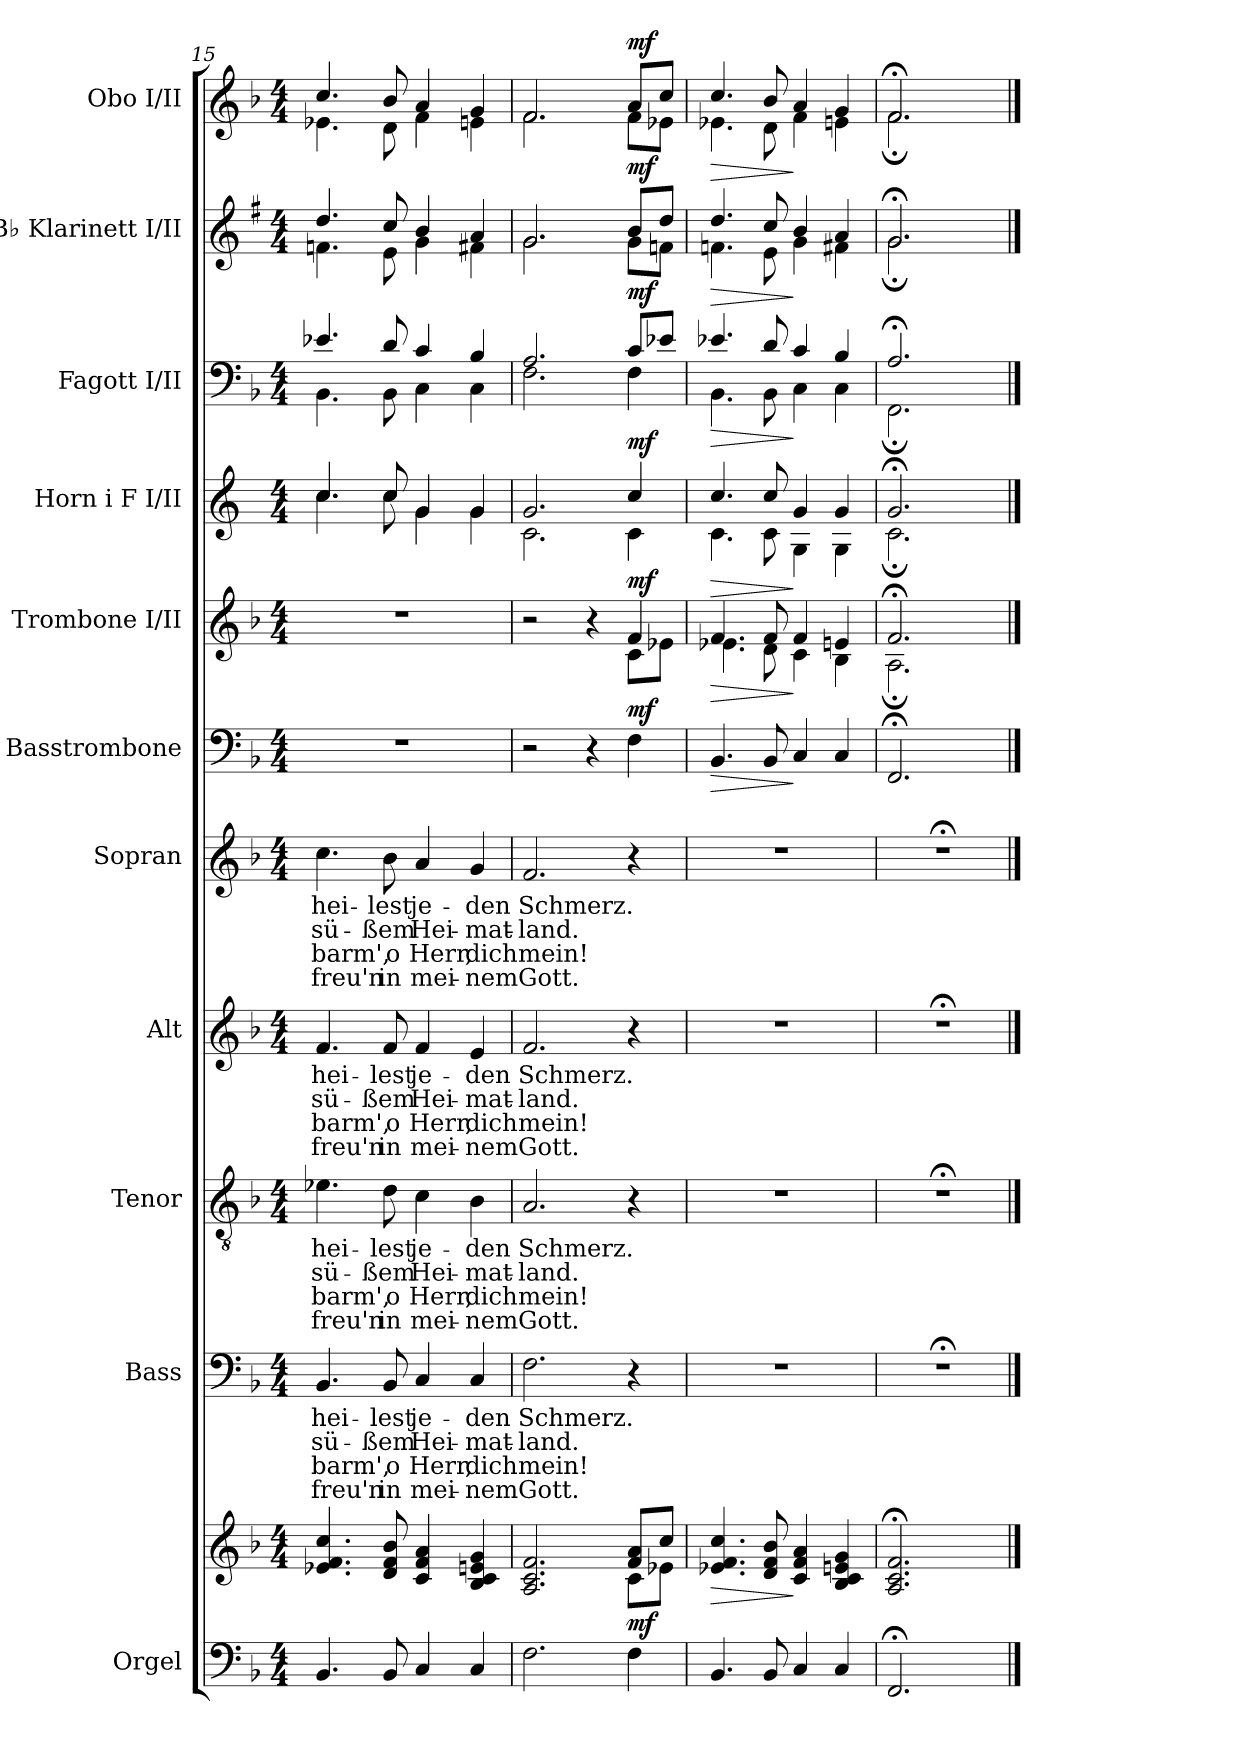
**kern	**kern	**dynam	**kern	**text	**text	**text	**text	**kern	**text	**text	**text	**text	**kern	**text	**text	**text	**text	**kern	**text	**text	**text	**text	**kern	**dynam	**kern	**dynam	**kern	**dynam	**kern	**dynam	**kern	**dynam	**kern	**dynam
*part11	*part11	*part11	*part10	*part10	*part10	*part10	*part10	*part9	*part9	*part9	*part9	*part9	*part8	*part8	*part8	*part8	*part8	*part7	*part7	*part7	*part7	*part7	*part6	*part6	*part5	*part5	*part4	*part4	*part3	*part3	*part2	*part2	*part1	*part1
*staff12	*staff11	*staff11/12	*staff10	*staff10	*staff10	*staff10	*staff10	*staff9	*staff9	*staff9	*staff9	*staff9	*staff8	*staff8	*staff8	*staff8	*staff8	*staff7	*staff7	*staff7	*staff7	*staff7	*staff6	*staff6	*staff5	*staff5	*staff4	*staff4	*staff3	*staff3	*staff2	*staff2	*staff1	*staff1
*I"Orgel	*	*	*I"Bass	*	*	*	*	*I"Tenor	*	*	*	*	*I"Alt	*	*	*	*	*I"Sopran	*	*	*	*	*I"Basstrombone	*	*I"Trombone I/II	*	*I"Horn i F I/II	*	*I"Fagott I/II	*	*I"B♭ Klarinett I/II	*	*I"Obo  I/II	*
*I'Org.	*	*	*I'B.	*	*	*	*	*I'T.	*	*	*	*	*I'A.	*	*	*	*	*I'S.	*	*	*	*	*I'B.tbn.	*	*I'Tbn.	*	*	*	*I'Fag.	*	*I'B♭-kl.	*	*I'Ob.	*
!!LO:PB:g=z
*clefF4	*clefG2	*	*clefF4	*	*	*	*	*clefGv2	*	*	*	*	*clefG2	*	*	*	*	*clefG2	*	*	*	*	*clefF4	*	*clefG2	*	*clefG2	*	*clefF4	*	*clefG2	*	*clefG2	*
*	*	*	*	*	*	*	*	*	*	*	*	*	*	*	*	*	*	*	*	*	*	*	*	*	*	*	*ITrd4c7	*	*	*	*ITrd1c2	*	*	*
*k[b-]	*k[b-]	*	*k[b-]	*	*	*	*	*k[b-]	*	*	*	*	*k[b-]	*	*	*	*	*k[b-]	*	*	*	*	*k[b-]	*	*k[b-]	*	*k[b-]	*	*k[b-]	*	*k[b-]	*	*k[b-]	*
*M4/4	*M4/4	*	*M4/4	*	*	*	*	*M4/4	*	*	*	*	*M4/4	*	*	*	*	*M4/4	*	*	*	*	*M4/4	*	*M4/4	*	*M4/4	*	*M4/4	*	*M4/4	*	*M4/4	*
=15	=15	=15	=15	=15	=15	=15	=15	=15	=15	=15	=15	=15	=15	=15	=15	=15	=15	=15	=15	=15	=15	=15	=15	=15	=15	=15	=15	=15	=15	=15	=15	=15	=15	=15
!	!	!	!	!LO:LY:b	!LO:LY:b	!LO:LY:b	!LO:LY:b	!	!LO:LY:b	!LO:LY:b	!LO:LY:b	!LO:LY:b	!	!LO:LY:b	!LO:LY:b	!LO:LY:b	!LO:LY:b	!	!LO:LY:b	!LO:LY:b	!LO:LY:b	!LO:LY:b	!	!	!	!	!	!	!	!	!	!	!	!
*	*	*	*	*	*	*	*	*	*	*	*	*	*	*	*	*	*	*	*	*	*	*	*	*	*	*	*^	*	*^	*	*^	*	*^	*
4.BB-/	4.e-X/ 4.f/ 4.cc/	.	4.BB-/	hei-	sü-	-barm',	freu'n	4.e-X\	hei-	sü-	-barm',	freu'n	4.f/	hei-	sü-	-barm',	freu'n	4.cc\	hei-	sü-	-barm',	freu'n	1r	.	1r	.	4.f/	4.f\	.	4.e-X/	4.BB-\	.	4.cc/	4.e-X\	.	4.cc/	4.e-X\	.
!	!	!	!	!LO:LY:b	!LO:LY:b	!LO:LY:b	!LO:LY:b	!	!LO:LY:b	!LO:LY:b	!LO:LY:b	!LO:LY:b	!	!LO:LY:b	!LO:LY:b	!LO:LY:b	!LO:LY:b	!	!LO:LY:b	!LO:LY:b	!LO:LY:b	!LO:LY:b	!	!	!	!	!	!	!	!	!	!	!	!	!	!	!	!
8BB-/	8d/ 8f/ 8b-/	.	8BB-/	-lest	-ßem	o	in	8d\	-lest	-ßem	o	in	8f/	-lest	-ßem	o	in	8b-\	-lest	-ßem	o	in	.	.	.	.	8f/	8f\	.	8d/	8BB-\	.	8b-/	8d\	.	8b-/	8d\	.
!	!	!	!	!LO:LY:b	!LO:LY:b	!LO:LY:b	!LO:LY:b	!	!LO:LY:b	!LO:LY:b	!LO:LY:b	!LO:LY:b	!	!LO:LY:b	!LO:LY:b	!LO:LY:b	!LO:LY:b	!	!LO:LY:b	!LO:LY:b	!LO:LY:b	!LO:LY:b	!	!	!	!	!	!	!	!	!	!	!	!	!	!	!	!
4C/	4c/ 4f/ 4a/	.	4C/	je-	Hei-	Herr,	mei-	4c\	je-	Hei-	Herr,	mei-	4f/	je-	Hei-	Herr,	mei-	4a/	je-	Hei-	Herr,	mei-	.	.	.	.	4c/	4c\	.	4c/	4C\	.	4a/	4f\	.	4a/	4f\	.
!	!	!	!	!LO:LY:b	!LO:LY:b	!LO:LY:b	!LO:LY:b	!	!LO:LY:b	!LO:LY:b	!LO:LY:b	!LO:LY:b	!	!LO:LY:b	!LO:LY:b	!LO:LY:b	!LO:LY:b	!	!LO:LY:b	!LO:LY:b	!LO:LY:b	!LO:LY:b	!	!	!	!	!	!	!	!	!	!	!	!	!	!	!	!
4C/	4B-/ 4c/ 4en/ 4g/	.	4C/	-den	-mat-	dich	-nem	4B-\	-den	-mat-	dich	-nem	4e/	-den	-mat-	dich	-nem	4g/	-den	-mat-	dich	-nem	.	.	.	.	4c/	4c\	.	4B-/	4C\	.	4g/	4en\	.	4g/	4en\	.
=16	=16	=16	=16	=16	=16	=16	=16	=16	=16	=16	=16	=16	=16	=16	=16	=16	=16	=16	=16	=16	=16	=16	=16	=16	=16	=16	=16	=16	=16	=16	=16	=16	=16	=16	=16	=16	=16	=16
*	*^	*	*	*	*	*	*	*	*	*	*	*	*	*	*	*	*	*	*	*	*	*	*	*	*	*	*	*	*	*	*	*	*	*	*	*	*	*
!	!	!	!	!	!LO:LY:b	!LO:LY:b	!LO:LY:b	!LO:LY:b	!	!LO:LY:b	!LO:LY:b	!LO:LY:b	!LO:LY:b	!	!LO:LY:b	!LO:LY:b	!LO:LY:b	!LO:LY:b	!	!LO:LY:b	!LO:LY:b	!LO:LY:b	!LO:LY:b	!	!	!	!	!	!	!	!	!	!	!	!	!	!	!	!
*	*	*	*	*	*	*	*	*	*	*	*	*	*	*	*	*	*	*	*	*	*	*	*	*	*	*^	*	*	*	*	*	*	*	*	*	*	*	*	*
2.F\	2.A/ 2.c/ 2.f/	2.ryy	.	2.F\	Schmerz.	-land.	mein!	Gott.	2.A/	Schmerz.	-land.	mein!	Gott.	2.f/	Schmerz.	-land.	mein!	Gott.	2.f/	Schmerz.	-land.	mein!	Gott.	2r	.	2r	2.ryy	.	2.c/	2.F\	.	2.A/	2.F\	.	2.f/	2.f\	.	2.f/	2.f\	.
.	.	.	.	.	.	.	.	.	.	.	.	.	.	.	.	.	.	.	.	.	.	.	.	4r	.	4r	.	.	.	.	.	.	.	.	.	.	.	.	.	.
!	!	!	!LO:DY:b	!	!	!	!	!	!	!	!	!	!	!	!	!	!	!	!	!	!	!	!	!	!LO:DY:a	!	!	!LO:DY:a	!	!	!LO:DY:a	!	!	!LO:DY:a	!	!	!LO:DY:a	!	!	!LO:DY:a
4F\	8f/ 8a/L	8c\L	mf	4r	.	.	.	.	4r	.	.	.	.	4r	.	.	.	.	4r	.	.	.	.	4F\	mf	4f/	8c\L	mf	4f/	4F\	mf	8c/L	4F\	mf	8a/L	8f\L	mf	8a/L	8f\L	mf
.	8cc/J	8e-X\J	.	.	.	.	.	.	.	.	.	.	.	.	.	.	.	.	.	.	.	.	.	.	.	.	8e-X\J	.	.	.	.	8e-X/J	.	.	8cc/J	8e-X\J	.	8cc/J	8e-X\J	.
=17	=17	=17	=17	=17	=17	=17	=17	=17	=17	=17	=17	=17	=17	=17	=17	=17	=17	=17	=17	=17	=17	=17	=17	=17	=17	=17	=17	=17	=17	=17	=17	=17	=17	=17	=17	=17	=17	=17	=17	=17
!	!	!	!LO:HP:b	!	!	!	!	!	!	!	!	!	!	!	!	!	!	!	!	!	!	!	!	!	!LO:HP:b	!	!	!LO:HP:b	!	!	!LO:HP:b	!	!	!LO:HP:b	!	!	!LO:HP:b	!	!	!LO:HP:b
*	*v	*v	*	*	*	*	*	*	*	*	*	*	*	*	*	*	*	*	*	*	*	*	*	*	*	*	*	*	*	*	*	*	*	*	*	*	*	*	*	*
4.BB-/	4.e-X/ 4.f/ 4.cc/	>	1r	.	.	.	.	1r	.	.	.	.	1r	.	.	.	.	1r	.	.	.	.	4.BB-/	>	4.f/	4.e-X\	>	4.f/	4.F\	>	4.e-X/	4.BB-\	>	4.cc/	4.e-X\	>	4.cc/	4.e-X\	>
8BB-/	8d/ 8f/ 8b-/	.	.	.	.	.	.	.	.	.	.	.	.	.	.	.	.	.	.	.	.	.	8BB-/	.	8f/	8d\	.	8f/	8F\	.	8d/	8BB-\	.	8b-/	8d\	.	8b-/	8d\	.
4C/	4c/ 4f/ 4a/	]	.	.	.	.	.	.	.	.	.	.	.	.	.	.	.	.	.	.	.	.	4C/	]	4f/	4c\	]	4c/	4C\	]	4c/	4C\	]	4a/	4f\	]	4a/	4f\	]
4C/	4B-/ 4c/ 4en/ 4g/	.	.	.	.	.	.	.	.	.	.	.	.	.	.	.	.	.	.	.	.	.	4C/	.	4en/	4B-\	.	4c/	4C\	.	4B-/	4C\	.	4g/	4en\	.	4g/	4en\	.
=18	=18	=18	=18	=18	=18	=18	=18	=18	=18	=18	=18	=18	=18	=18	=18	=18	=18	=18	=18	=18	=18	=18	=18	=18	=18	=18	=18	=18	=18	=18	=18	=18	=18	=18	=18	=18	=18	=18	=18
2.FF;</	2.A/;< 2.c/;< 2.f/;<	.	1r;<	.	.	.	.	1r;<	.	.	.	.	1r;<	.	.	.	.	1r;<	.	.	.	.	2.FF;</	.	2.f;</	2.A;\	.	2.c;</	2.F;\	.	2.A;</	2.FF;\	.	2.f;</	2.f;\	.	2.f;</	2.f;\	.
4ryy	4ryy	.	.	.	.	.	.	.	.	.	.	.	.	.	.	.	.	.	.	.	.	.	4ryy	.	4ryy	4ryy	.	4ryy	4ryy	.	4ryy	4ryy	.	4ryy	4ryy	.	4ryy	4ryy	.
*	*	*	*	*	*	*	*	*	*	*	*	*	*	*	*	*	*	*	*	*	*	*	*	*	*v	*v	*	*	*	*	*v	*v	*	*v	*v	*	*v	*v	*
*	*	*	*	*	*	*	*	*	*	*	*	*	*	*	*	*	*	*	*	*	*	*	*	*	*	*	*v	*v	*	*	*	*	*	*	*
==	==	==	==	==	==	==	==	==	==	==	==	==	==	==	==	==	==	==	==	==	==	==	==	==	==	==	==	==	==	==	==	==	==	==
*-	*-	*-	*-	*-	*-	*-	*-	*-	*-	*-	*-	*-	*-	*-	*-	*-	*-	*-	*-	*-	*-	*-	*-	*-	*-	*-	*-	*-	*-	*-	*-	*-	*-	*-
